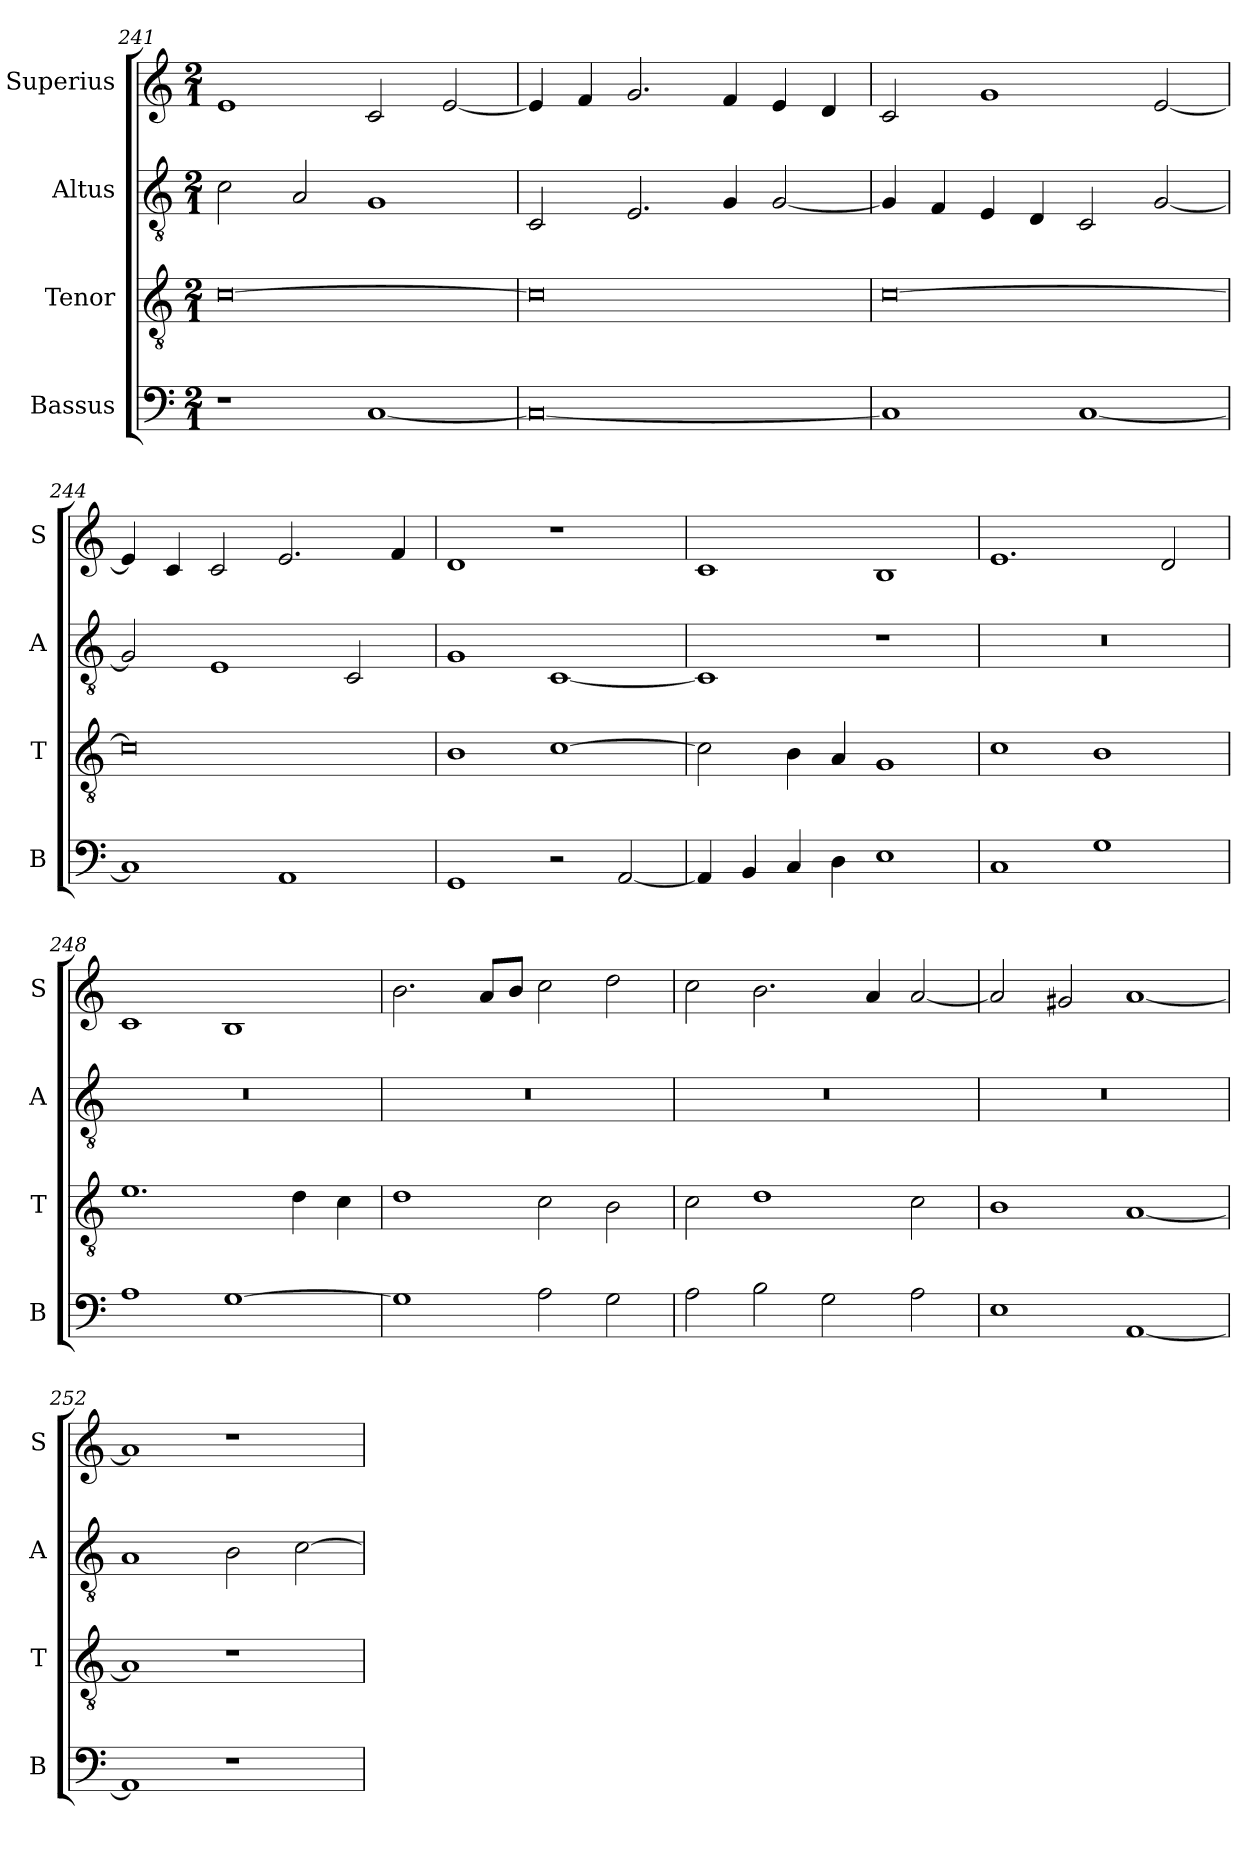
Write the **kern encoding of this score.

**kern	**kern	**kern	**kern
*part4	*part3	*part2	*part1
*staff4	*staff3	*staff2	*staff1
*I"Bassus	*I"Tenor	*I"Altus	*I"Superius
*I'B	*I'T	*I'A	*I'S
*clefF4	*clefGv2	*clefGv2	*clefG2
*k[]	*k[]	*k[]	*k[]
*M2/1	*M2/1	*M2/1	*M2/1
=241	=241	=241	=241
1r	[0c	2c\	1e
.	.	2A/	.
[1C	.	1G	2c/
.	.	.	[2e/
=242	=242	=242	=242
0C_	0c]	2C/	4e/]
.	.	.	4f/
.	.	2.E/	2.g/
.	.	4G/	4f/
.	.	[2G/	4e/
.	.	.	4d/
=243	=243	=243	=243
1C]	[0c	4G/]	2c/
.	.	4F/	.
.	.	4E/	1g
.	.	4D/	.
[1C	.	2C/	.
.	.	[2G/	[2e/
=244	=244	=244	=244
1C]	0c]	2G/]	4e/]
.	.	.	4c/
.	.	1E	2c/
1AA	.	.	2.e/
.	.	2C/	.
.	.	.	4f/
=245	=245	=245	=245
1GG	1B	1G	1d
2r	[1c	[1C	1r
[2AA/	.	.	.
=246	=246	=246	=246
4AA/]	2c\]	1C]	1c
4BB/	.	.	.
4C/	4B\	.	.
4D\	4A/	.	.
1E	1G	1r	1B
=247	=247	=247	=247
1C	1c	0r	1.e
1G	1B	.	.
.	.	.	2d/
=248	=248	=248	=248
1A	1.e	0r	1c
[1G	.	.	1B
.	4d\	.	.
.	4c\	.	.
=249	=249	=249	=249
1G]	1d	0r	2.b\
.	.	.	8a/L
.	.	.	8b/J
2A\	2c\	.	2cc\
2G\	2B\	.	2dd\
=250	=250	=250	=250
2A\	2c\	0r	2cc\
2B\	1d	.	2.b\
2G\	.	.	.
.	.	.	4a/
2A\	2c\	.	[2a/
=251	=251	=251	=251
1E	1B	0r	2a/]
.	.	.	2g#X/
[1AA	[1A	.	[1a
=252	=252	=252	=252
1AA]	1A]	1A	1a]
1r	1r	2B\	1r
.	.	[2c\	.
=	=	=	=
*-	*-	*-	*-
